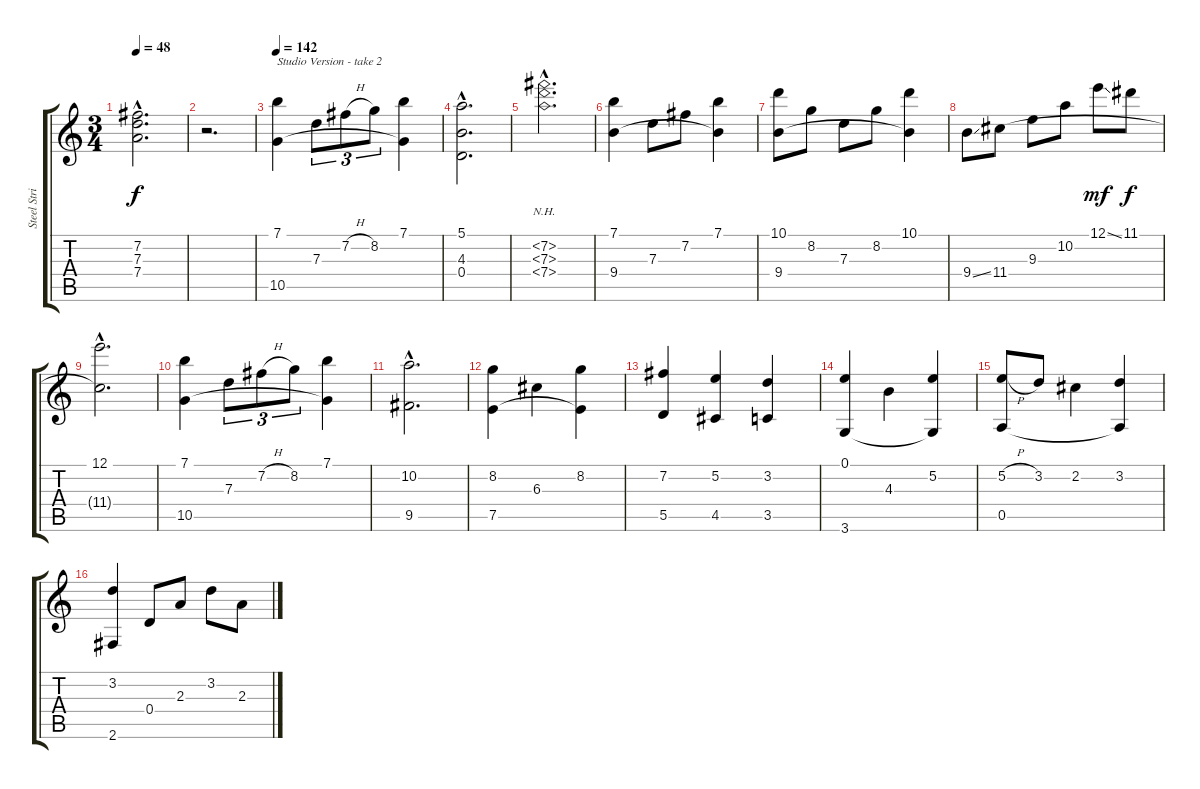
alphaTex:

\track ("Steel Strings" "Steel Stri") {instrument acousticguitarsteel}
\staff {score tabs}
\tuning (E4 B3 G3 D3 A2 E2) {hide}
\ts (3 4)
\tempo 48
\clef g2
\ks c
(7.2{hac t} 7.3{hac t} 7.4{hac t}).2{d dy f} |
r.2{d} |
\tempo 140
\tempo 142
(7.1 10.5).4{txt "Studio Version - take 2"} 7.3.8{tu (3 2)} 7.2{h}.8{tu (3 2)} 8.2.8{tu (3 2)} (7.1 10.5{t}).4 |
(5.1{hac} 4.3{hac} 0.4{hac}).2{d} |
(7.2{nh hac} 7.3{nh hac} 7.4{nh hac}).2{d} |
(7.1 9.4).4 7.3.8 7.2.8 (7.1 9.4{t}).4 |
(10.1 9.4).8 8.2.8 7.3.8 8.2.8 (10.1 9.4{t}).4 |
9.4{ss}.8 11.4.8 9.3.8 10.2.8 12.1{ss}.8{dy mf} 11.1.8{dy f} |
(12.1{hac} 11.4{hac t}).2{d} |
(7.1 10.5).4 7.3.8{tu (3 2)} 7.2{h}.8{tu (3 2)} 8.2.8{tu (3 2)} (7.1 10.5{t}).4 |
(10.2{hac} 9.5{hac}).2{d} |
(8.2 7.5).4 6.3.4 (8.2 7.5{t}).4 |
(7.2 5.5).4 (5.2 4.5).4 (3.2 3.5).4 |
(0.1 3.6).4 4.3.4 (5.2 3.6{t}).4 |
(5.2{h} 0.5).8 3.2.8 2.2.4 (3.2 0.5{t}).4 |
(3.2 2.6).4 0.4.8 2.3.8 3.2.8 2.3.8
